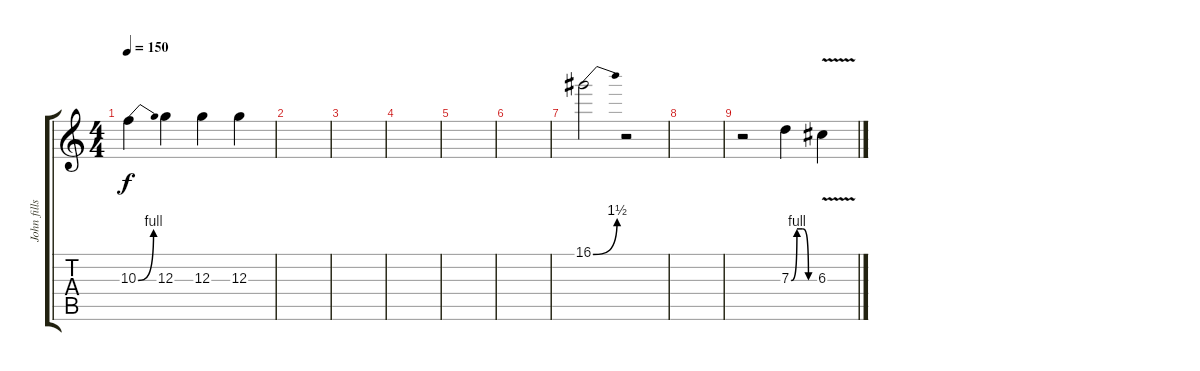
\track ("John fills 2" "John fills") {instrument distortionguitar}
\staff {score tabs}
\tuning (E4 B3 G3 D3 A2 E2) {hide}
\ts (4 4)
\tempo 150
\clef g2
\ks c
10.3{be (bend 0 0 60 4)}.4{dy f} 12.3.4 12.3.4 12.3.4 |
|
|
|
|
|
16.1{be (bend 0 0 60 6)}.2 r.2 |
|
r.2 7.3{be (custom 0 0 15 4 30 4 45 0 60 0)}.4 6.3{v}.4
